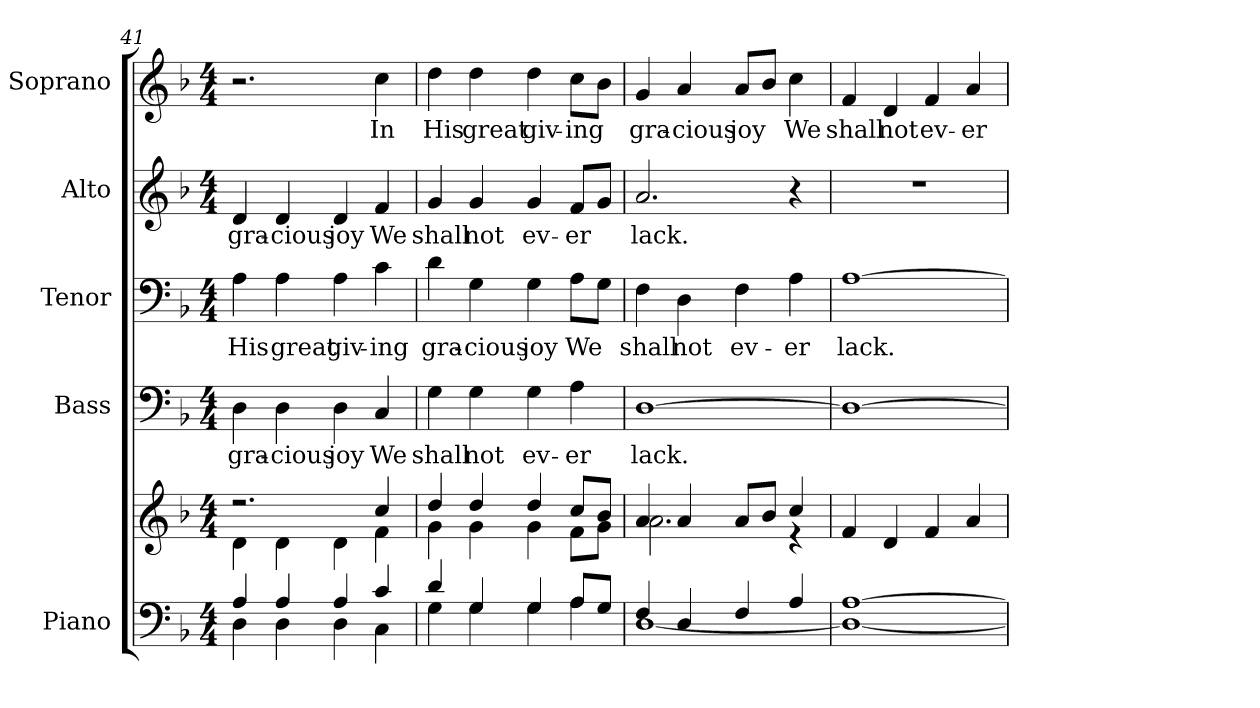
**kern	**kern	**kern	**text	**kern	**text	**kern	**text	**kern	**text
*part5	*part5	*part4	*part4	*part3	*part3	*part2	*part2	*part1	*part1
*staff6	*staff5	*staff4	*staff4	*staff3	*staff3	*staff2	*staff2	*staff1	*staff1
*I"Piano	*	*I"Bass	*	*I"Tenor	*	*I"Alto	*	*I"Soprano	*
*I'Pno.	*	*I'B.	*	*I'T.	*	*I'A.	*	*I'S.	*
!!LO:PB:g=z
*clefF4	*clefG2	*clefF4	*	*clefF4	*	*clefG2	*	*clefG2	*
*k[b-]	*k[b-]	*k[b-]	*	*k[b-]	*	*k[b-]	*	*k[b-]	*
*F:	*F:	*F:	*	*F:	*	*F:	*	*F:	*
*M4/4	*M4/4	*M4/4	*	*M4/4	*	*M4/4	*	*M4/4	*
=41	=41	=41	=41	=41	=41	=41	=41	=41	=41
*^	*^	*	*	*	*	*	*	*	*
!	!	!	!	!	!LO:LY:b:color=#000000	!	!	!	!	!	!
!	!	!	!	!	!	!	!LO:LY:b:color=#000000	!	!	!	!
!	!	!	!	!	!	!	!	!	!LO:LY:b:color=#000000	!	!
4Ai/	4Di\	2.r	4di\	4Di\	gra-	4Ai\	His	4di/	gra-	2.r	.
!	!	!	!	!	!LO:LY:b:color=#000000	!	!	!	!	!	!
!	!	!	!	!	!	!	!LO:LY:b:color=#000000	!	!	!	!
!	!	!	!	!	!	!	!	!	!LO:LY:b:color=#000000	!	!
4Ai/	4Di\	.	4di\	4Di\	-cious	4Ai\	great	4di/	-cious	.	.
!	!	!	!	!	!LO:LY:b:color=#000000	!	!	!	!	!	!
!	!	!	!	!	!	!	!LO:LY:b:color=#000000	!	!	!	!
!	!	!	!	!	!	!	!	!	!LO:LY:b:color=#000000	!	!
4Ai/	4Di\	.	4di\	4Di\	joy	4Ai\	giv-	4di/	joy	.	.
!	!	!	!	!	!LO:LY:b:color=#000000	!	!	!	!	!	!
!	!	!	!	!	!	!	!LO:LY:b:color=#000000	!	!	!	!
!	!	!	!	!	!	!	!	!	!LO:LY:b:color=#000000	!	!
!	!	!	!	!	!	!	!	!	!	!	!LO:LY:b:color=#000000
4ci/	4Ci\	4cci/	4fi\	4Ci/	We	4ci\	-ing	4fi/	We	4cci\	In
=42	=42	=42	=42	=42	=42	=42	=42	=42	=42	=42	=42
!	!	!	!	!	!LO:LY:b:color=#000000	!	!	!	!	!	!
!	!	!	!	!	!	!	!LO:LY:b:color=#000000	!	!	!	!
!	!	!	!	!	!	!	!	!	!LO:LY:b:color=#000000	!	!
!	!	!	!	!	!	!	!	!	!	!	!LO:LY:b:color=#000000
4di/	4Gi\	4ddi/	4gi\	4Gi\	shall	4di\	gra-	4gi/	shall	4ddi\	His
!	!	!	!	!	!LO:LY:b:color=#000000	!	!	!	!	!	!
!	!	!	!	!	!	!	!LO:LY:b:color=#000000	!	!	!	!
!	!	!	!	!	!	!	!	!	!LO:LY:b:color=#000000	!	!
!	!	!	!	!	!	!	!	!	!	!	!LO:LY:b:color=#000000
4Gi/	4Gi\	4ddi/	4gi\	4Gi\	not	4Gi\	-cious	4gi/	not	4ddi\	great
!	!	!	!	!	!LO:LY:b:color=#000000	!	!	!	!	!	!
!	!	!	!	!	!	!	!LO:LY:b:color=#000000	!	!	!	!
!	!	!	!	!	!	!	!	!	!LO:LY:b:color=#000000	!	!
!	!	!	!	!	!	!	!	!	!	!	!LO:LY:b:color=#000000
4Gi/	4Gi\	4ddi/	4gi\	4Gi\	ev-	4Gi\	joy	4gi/	ev-	4ddi\	giv-
!	!	!	!	!	!LO:LY:b:color=#000000	!	!	!	!	!	!
!	!	!	!	!	!	!	!LO:LY:b:color=#000000	!	!	!	!
!	!	!	!	!	!	!	!	!	!LO:LY:b:color=#000000	!	!
!	!	!	!	!	!	!	!	!	!	!	!LO:LY:b:color=#000000
8Ai/L	4Ai\	8cci/L	8fi\L	4Ai\	-er	8Ai\L	We	8fi/L	-er	8cci\L	-ing
8Gi/J	.	8b-i/J	8gi\J	.	.	8Gi\J	.	8gi/J	.	8b-i\J	.
=43	=43	=43	=43	=43	=43	=43	=43	=43	=43	=43	=43
!	!	!	!	!	!LO:LY:b:color=#000000	!	!	!	!	!	!
!	!	!	!	!	!	!	!LO:LY:b:color=#000000	!	!	!	!
!	!	!	!	!	!	!	!	!	!LO:LY:b:color=#000000	!	!
!	!	!	!	!	!	!	!	!	!	!	!LO:LY:b:color=#000000
4Fi/	[<1Di	4ai/	2.ai\	[>1Di	lack.	4Fi\	shall	2.ai/	lack.	4gi/	gra-
!	!	!	!	!	!	!	!LO:LY:b:color=#000000	!	!	!	!
!	!	!	!	!	!	!	!	!	!	!	!LO:LY:b:color=#000000
4Di/	.	4ai/	.	.	.	4Di\	not	.	.	4ai/	-cious
!	!	!	!	!	!	!	!LO:LY:b:color=#000000	!	!	!	!
!	!	!	!	!	!	!	!	!	!	!	!LO:LY:b:color=#000000
4Fi/	.	8ai/L	.	.	.	4Fi\	ev-	.	.	8ai/L	joy
.	.	8b-i/J	.	.	.	.	.	.	.	8b-i/J	.
!	!	!	!	!	!	!	!LO:LY:b:color=#000000	!	!	!	!
!	!	!	!	!	!	!	!	!	!	!	!LO:LY:b:color=#000000
4Ai/	.	4cci/	4r	.	.	4Ai\	-er	4r	.	4cci\	We
*	*	*v	*v	*	*	*	*	*	*	*	*
=44	=44	=44	=44	=44	=44	=44	=44	=44	=44	=44
*	*	*^	*	*	*	*	*	*	*	*
!	!	!	!	!	!	!	!LO:LY:b:color=#000000	!	!	!	!
*	*	*v	*v	*	*	*	*	*	*	*	*
*	*	*^	*	*	*	*	*	*	*	*
!	!	!	!	!	!	!	!	!	!	!	!LO:LY:b:color=#000000
*	*	*v	*v	*	*	*	*	*	*	*	*
[>1Ai	1Di_<	4fi/	1Di_>	.	[>1Ai	lack.	1r	.	4fi/	shall
!	!	!	!	!	!	!	!	!	!	!LO:LY:b:color=#000000
.	.	4di/	.	.	.	.	.	.	4di/	not
!	!	!	!	!	!	!	!	!	!	!LO:LY:b:color=#000000
.	.	4fi/	.	.	.	.	.	.	4fi/	ev-
!	!	!	!	!	!	!	!	!	!	!LO:LY:b:color=#000000
.	.	4ai/	.	.	.	.	.	.	4ai/	-er
*v	*v	*	*	*	*	*	*	*	*	*
=	=	=	=	=	=	=	=	=	=
*-	*-	*-	*-	*-	*-	*-	*-	*-	*-
